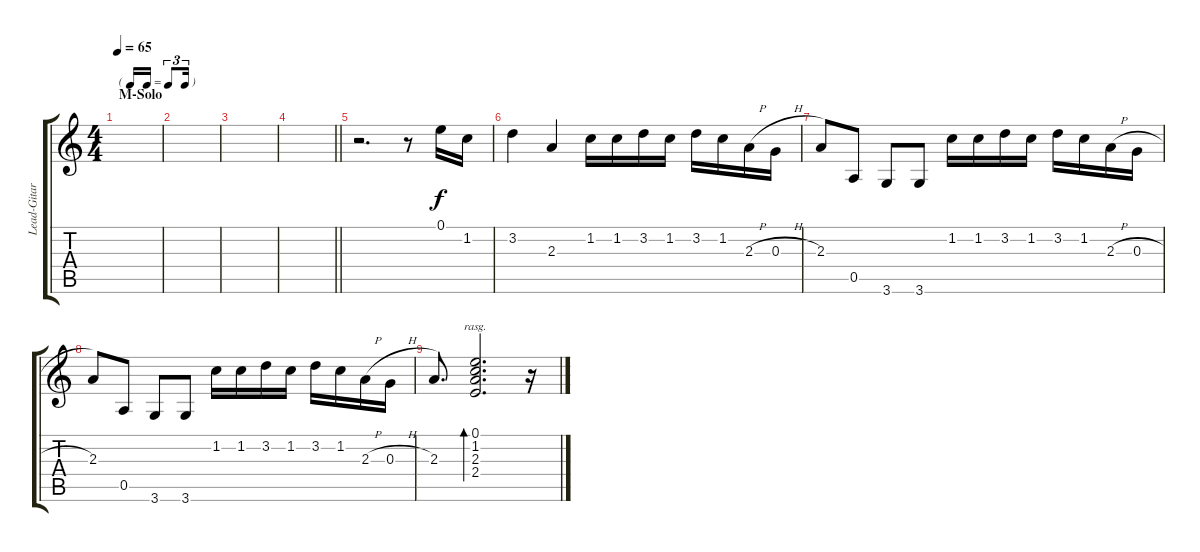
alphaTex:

\track ("Lead-Gitarre" "Lead-Gitar") {instrument acousticguitarsteel}
\staff {score tabs}
\tuning (E4 B3 G3 D3 A2 E2) {hide}
\ts (4 4)
\tf triplet16th
\section ("" "M-Solo")
\tempo 65
\clef g2
\ks c
|
|
|
\barLineRight lightlight
|
r.2{d} r.8 0.1.16 1.2.16 |
3.2.4 2.3.4 1.2.16 1.2.16 3.2.16 1.2.16 3.2.16 1.2.16 2.3{h}.16 0.3{h}.16 |
2.3.8 0.5.8 3.6.8 3.6.8 1.2.16 1.2.16 3.2.16 1.2.16 3.2.16 1.2.16 2.3{h}.16 0.3{h}.16 |
2.3.8 0.5.8 3.6.8 3.6.8 1.2.16 1.2.16 3.2.16 1.2.16 3.2.16 1.2.16 2.3{h}.16 0.3{h}.16 |
2.3.8{d} (0.1 1.2 2.3 2.4).2{d bd 480 rasg ii} r.16
